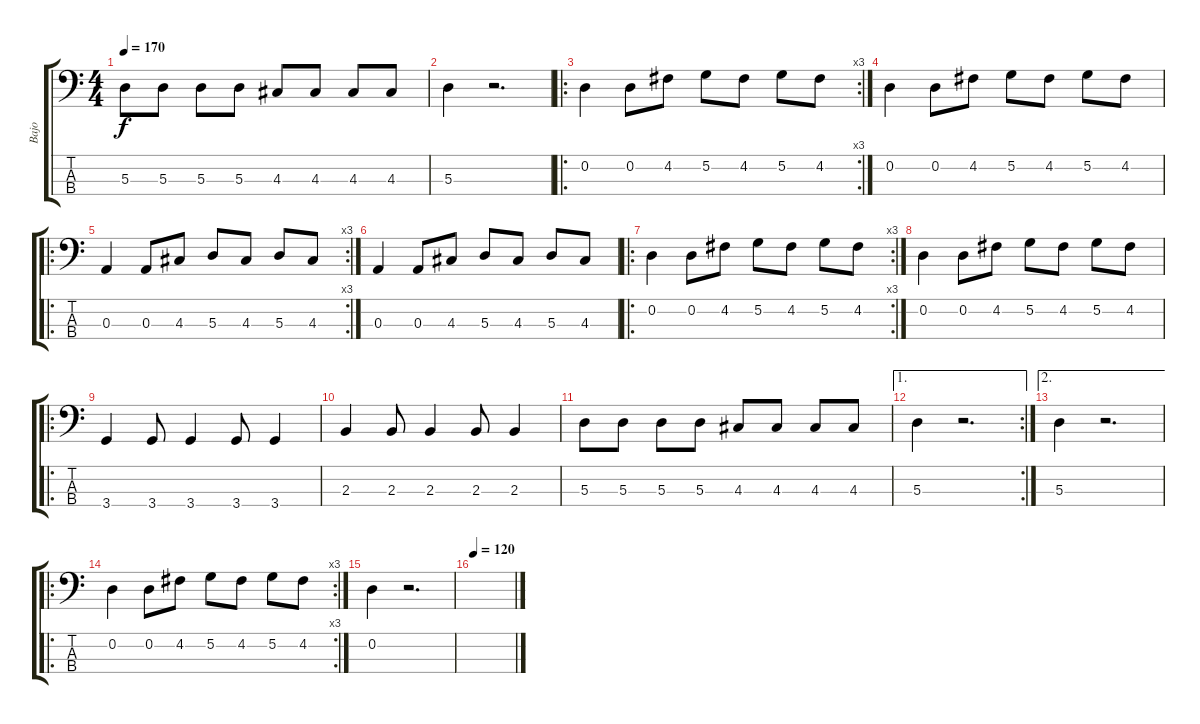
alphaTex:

\track ("Bajo" "Bajo") {instrument electricbassfinger}
\staff {score tabs}
\tuning (G2 D2 A1 E1) {hide}
\ts (4 4)
\tempo 170
\clef f4
\ks c
5.3.8{dy f} 5.3.8 5.3.8 5.3.8 4.3.8 4.3.8 4.3.8 4.3.8 |
5.3.4 r.2{d} |
\ro
\rc 3
0.2.4 0.2.8 4.2.8 5.2.8 4.2.8 5.2.8 4.2.8 |
0.2.4 0.2.8 4.2.8 5.2.8 4.2.8 5.2.8 4.2.8 |
\ro
\rc 3
0.3.4 0.3.8 4.3.8 5.3.8 4.3.8 5.3.8 4.3.8 |
0.3.4 0.3.8 4.3.8 5.3.8 4.3.8 5.3.8 4.3.8 |
\ro
\rc 3
0.2.4 0.2.8 4.2.8 5.2.8 4.2.8 5.2.8 4.2.8 |
0.2.4 0.2.8 4.2.8 5.2.8 4.2.8 5.2.8 4.2.8 |
\ro
3.4.4 3.4.8 3.4.4 3.4.8 3.4.4 |
2.3.4 2.3.8 2.3.4 2.3.8 2.3.4 |
5.3.8 5.3.8 5.3.8 5.3.8 4.3.8 4.3.8 4.3.8 4.3.8 |
\ae 1
\rc 2
5.3.4 r.2{d} |
\ae 2
5.3.4 r.2{d} |
\ro
\rc 3
0.2.4 0.2.8 4.2.8 5.2.8 4.2.8 5.2.8 4.2.8 |
0.2.4 r.2{d} |
\tempo 120
